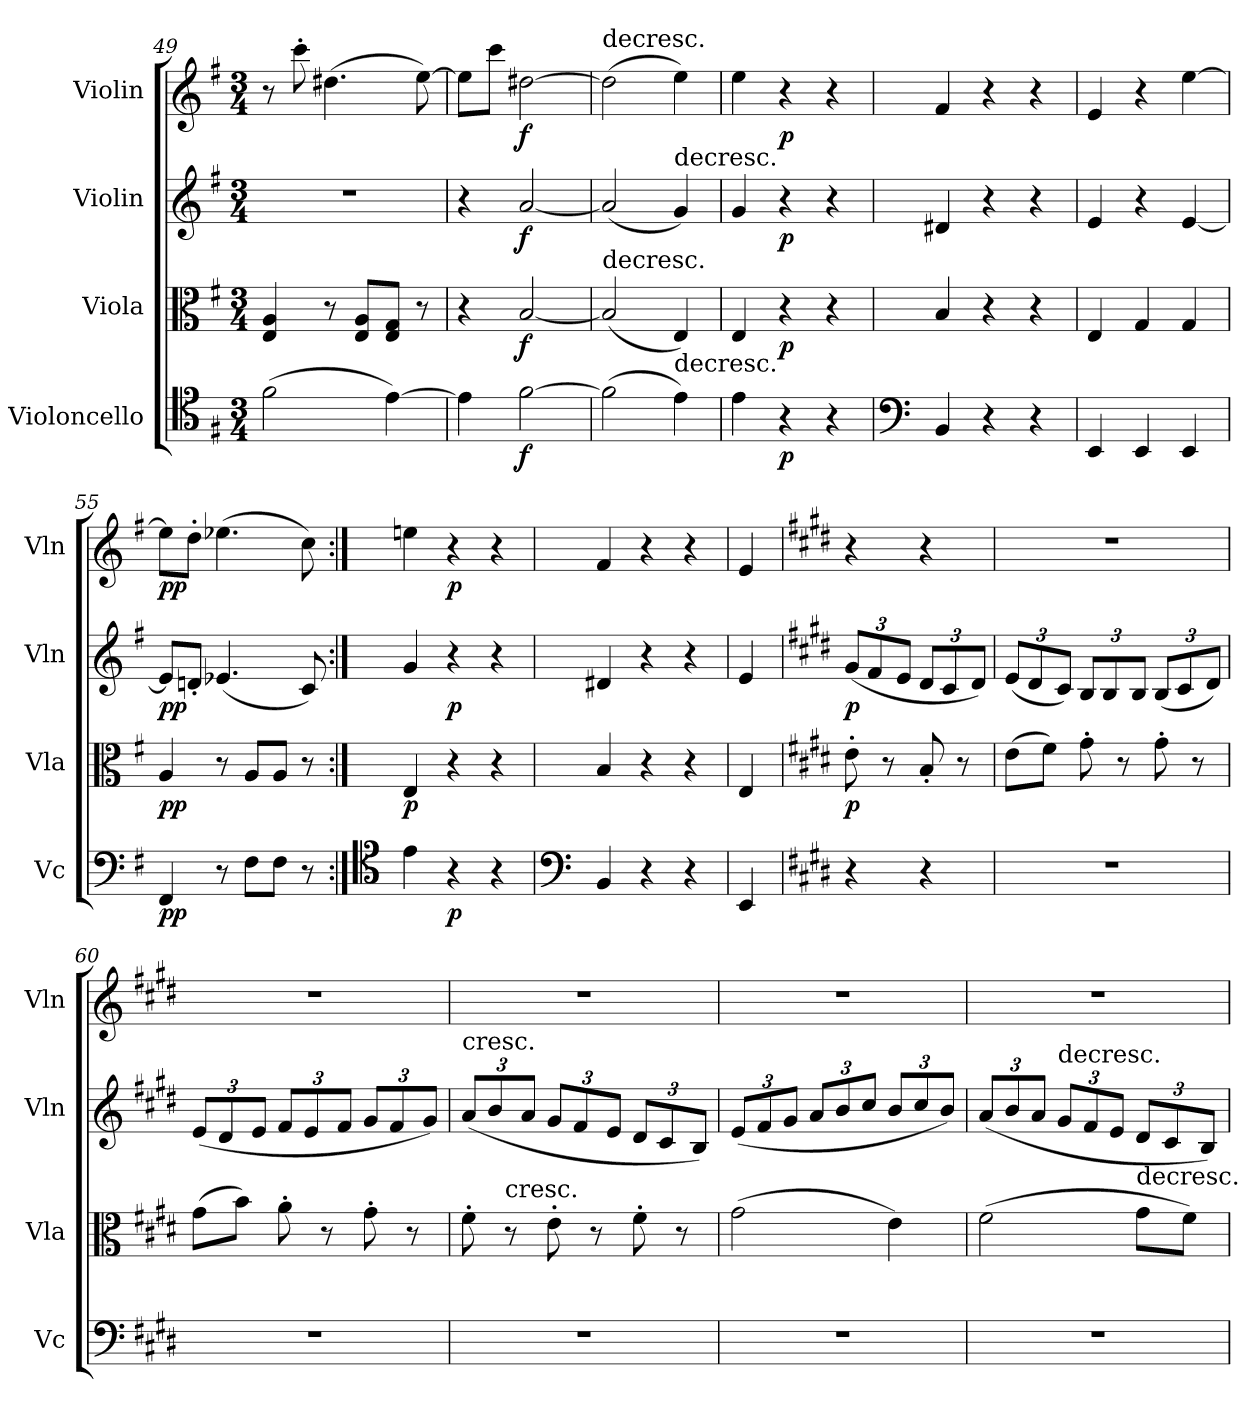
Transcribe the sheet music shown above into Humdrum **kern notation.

**kern	**dynam	**kern	**dynam	**kern	**dynam	**kern	**dynam
*part4	*part4	*part3	*part3	*part2	*part2	*part1	*part1
*staff4	*staff4	*staff3	*staff3	*staff2	*staff2	*staff1	*staff1
*I"Violoncello	*	*I"Viola	*	*I"Violin	*	*I"Violin	*
*I'Vc	*	*I'Vla	*	*I'Vln	*	*I'Vln	*
*clefC4	*	*clefC3	*	*clefG2	*	*clefG2	*
*k[f#]	*	*k[f#]	*	*k[f#]	*	*k[f#]	*
*e:	*	*e:	*	*e:	*	*e:	*
*M3/4	*	*M3/4	*	*M3/4	*	*M3/4	*
=49	=49	=49	=49	=49	=49	=49	=49
(2f#\	.	4E/ 4A/	.	2.r	.	8r	.
.	.	.	.	.	.	8ccc'\	.
.	.	8r	.	.	.	(4.dd#X\	.
.	.	8E/ 8A/L	.	.	.	.	.
[4e\)	.	8E/ 8G/J	.	.	.	.	.
.	.	8r	.	.	.	[8ee\)	.
=50	=50	=50	=50	=50	=50	=50	=50
4e\]	.	4r	.	4r	.	8ee\L]	.
.	.	.	.	.	.	8ccc\J	.
[2f#\	f	[2B/	f	[2a/	f	[2dd#X\	f
=51	=51	=51	=51	=51	=51	=51	=51
!	!	!	!	!	!	!LO:TX:t=decresc.	!
!	!	!LO:TX:t=decresc.	!	!	!	!	!
(2f#\]	.	(2B/]	.	(2a/]	.	(2dd#\]	.
!	!	!	!	!LO:TX:t=decresc.	!	!	!
!LO:TX:t=decresc.	!	!	!	!	!	!	!
4e\)	.	4E/)	.	4g/)	.	4ee\)	.
=52	=52	=52	=52	=52	=52	=52	=52
4e\	.	4E/	.	4g/	.	4ee\	.
4r	p	4r	p	4r	p	4r	p
4r	.	4r	.	4r	.	4r	.
=53	=53	=53	=53	=53	=53	=53	=53
*clefF4	*	*	*	*	*	*	*
4BB/	.	4B/	.	4d#X/	.	4f#/	.
4r	.	4r	.	4r	.	4r	.
4r	.	4r	.	4r	.	4r	.
=54	=54	=54	=54	=54	=54	=54	=54
4EE/	.	4E/	.	4e/	.	4e/	.
4EE/	.	4G/	.	4r	.	4r	.
4EE/	.	4G/	.	[4e/	.	[4ee\	.
=55	=55	=55	=55	=55	=55	=55	=55
4FF#/	pp	4A/	pp	8e/L]	pp	8ee\L]	pp
.	.	.	.	8dn'/J	.	8dd'\J	.
8r	.	8r	.	(4.e-X/	.	(4.ee-X\	.
8F#\L	.	8A/L	.	.	.	.	.
8F#\J	.	8A/J	.	.	.	.	.
8r	.	8r	.	8c/)	.	8cc\)	.
=56:|!	=56:|!	=56:|!	=56:|!	=56:|!	=56:|!	=56:|!	=56:|!
*clefC4	*	*	*	*	*	*	*
4e\	.	4E/	p	4g/	.	4een\	.
4r	p	4r	.	4r	p	4r	p
4r	.	4r	.	4r	.	4r	.
=57	=57	=57	=57	=57	=57	=57	=57
*clefF4	*	*	*	*	*	*	*
4BB/	.	4B/	.	4d#X/	.	4f#/	.
4r	.	4r	.	4r	.	4r	.
4r	.	4r	.	4r	.	4r	.
=58	=58	=58	=58	=58	=58	=58	=58
4EE/	.	4E/	.	4e/	.	4e/	.
=	=	=	=	=	=	=	=
*k[f#c#g#d#]	*	*k[f#c#g#d#]	*	*k[f#c#g#d#]	*	*k[f#c#g#d#]	*
4r	.	8e'\	p	(12g#/L	p	4r	.
.	.	.	.	12f#/	.	.	.
.	.	8r	.	.	.	.	.
.	.	.	.	12e/J	.	.	.
4r	.	8B'/	.	12d#/L	.	4r	.
.	.	.	.	12c#/	.	.	.
.	.	8r	.	.	.	.	.
.	.	.	.	12d#/J)	.	.	.
=59	=59	=59	=59	=59	=59	=59	=59
2.r	.	(8e\L	.	(12e/L	.	2.r	.
.	.	.	.	12d#/	.	.	.
.	.	8f#\J)	.	.	.	.	.
.	.	.	.	12c#/J)	.	.	.
.	.	8g#'\	.	12B/L	.	.	.
.	.	.	.	12B/	.	.	.
.	.	8r	.	.	.	.	.
.	.	.	.	12B/J	.	.	.
.	.	8g#'\	.	(12B/L	.	.	.
.	.	.	.	12c#/	.	.	.
.	.	8r	.	.	.	.	.
.	.	.	.	12d#/J)	.	.	.
=60	=60	=60	=60	=60	=60	=60	=60
2.r	.	(8g#\L	.	(12e/L	.	2.r	.
.	.	.	.	12d#/	.	.	.
.	.	8b\J)	.	.	.	.	.
.	.	.	.	12e/J	.	.	.
.	.	8a'\	.	12f#/L	.	.	.
.	.	.	.	12e/	.	.	.
.	.	8r	.	.	.	.	.
.	.	.	.	12f#/J	.	.	.
.	.	8g#'\	.	12g#/L	.	.	.
.	.	.	.	12f#/	.	.	.
.	.	8r	.	.	.	.	.
.	.	.	.	12g#/J)	.	.	.
=61	=61	=61	=61	=61	=61	=61	=61
!	!	!	!	!LO:TX:t=cresc.	!	!	!
2.r	.	8f#'\	.	(12a/L	.	2.r	.
.	.	.	.	12b/	.	.	.
!	!	!LO:TX:t=cresc.	!	!	!	!	!
.	.	8r	.	.	.	.	.
.	.	.	.	12a/J	.	.	.
.	.	8e'\	.	12g#/L	.	.	.
.	.	.	.	12f#/	.	.	.
.	.	8r	.	.	.	.	.
.	.	.	.	12e/J	.	.	.
.	.	8f#'\	.	12d#/L	.	.	.
.	.	.	.	12c#/	.	.	.
.	.	8r	.	.	.	.	.
.	.	.	.	12B/J)	.	.	.
=62	=62	=62	=62	=62	=62	=62	=62
2.r	.	(2g#\	.	(12e/L	.	2.r	.
.	.	.	.	12f#/	.	.	.
.	.	.	.	12g#/J	.	.	.
.	.	.	.	12a/L	.	.	.
.	.	.	.	12b/	.	.	.
.	.	.	.	12cc#/J	.	.	.
.	.	4e\)	.	12b/L	.	.	.
.	.	.	.	12cc#/	.	.	.
.	.	.	.	12b/J)	.	.	.
=63	=63	=63	=63	=63	=63	=63	=63
2.r	.	(2f#\	.	(12a/L	.	2.r	.
.	.	.	.	12b/	.	.	.
.	.	.	.	12a/J	.	.	.
!	!	!	!	!LO:TX:t=decresc.	!	!	!
.	.	.	.	12g#/L	.	.	.
.	.	.	.	12f#/	.	.	.
.	.	.	.	12e/J	.	.	.
!	!	!LO:TX:t=decresc.	!	!	!	!	!
.	.	8g#\L	.	12d#/L	.	.	.
.	.	.	.	12c#/	.	.	.
.	.	8f#\J)	.	.	.	.	.
.	.	.	.	12B/J)	.	.	.
=	=	=	=	=	=	=	=
*-	*-	*-	*-	*-	*-	*-	*-
